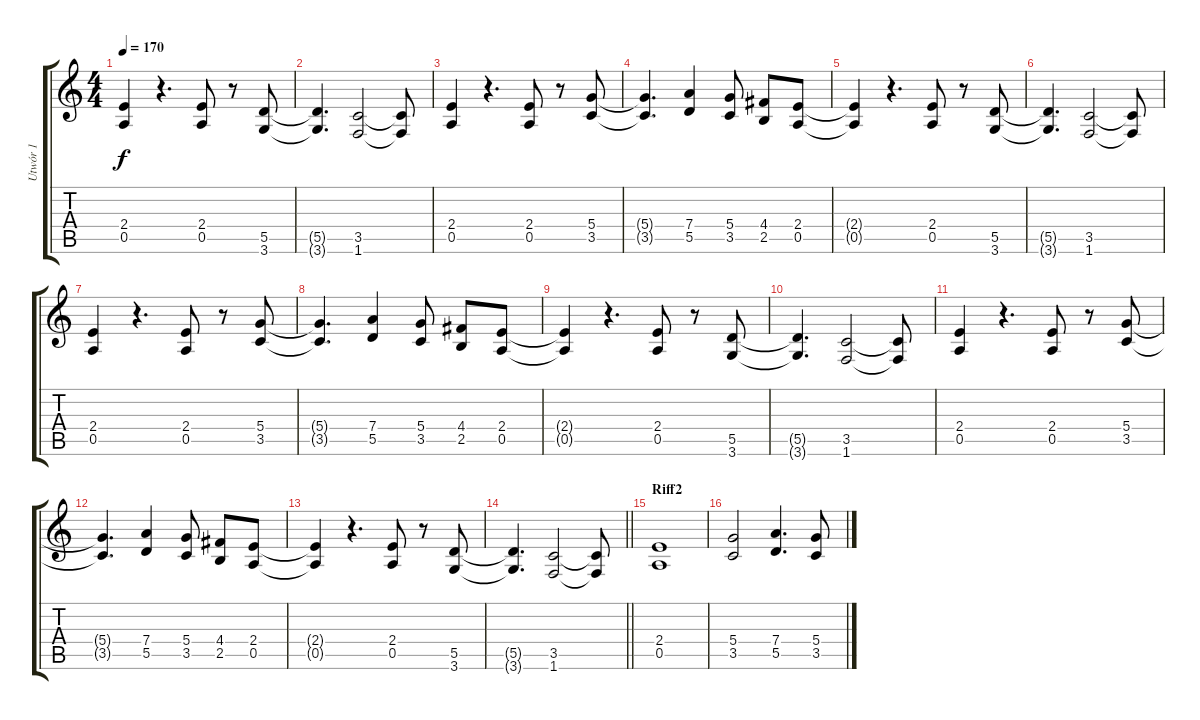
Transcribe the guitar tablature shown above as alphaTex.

\track ("Utwór 1" "Utwór 1") {instrument distortionguitar}
\staff {score tabs}
\tuning (E4 B3 G3 D3 A2 E2) {hide}
\ts (4 4)
\tempo 170
\clef g2
\ks c
(2.4{t} 0.5{t}).4{dy f} r.4{d} (2.4 0.5).8 r.8 (5.5 3.6).8 |
(5.5{t} 3.6{t}).4{d} (3.5 1.6).2 (3.5{t} 1.6{t}).8 |
(2.4 0.5).4 r.4{d} (2.4 0.5).8 r.8 (5.4 3.5).8 |
(5.4{t} 3.5{t}).4{d} (7.4 5.5).4 (5.4 3.5).8 (4.4 2.5).8 (2.4 0.5).8 |
(2.4{t} 0.5{t}).4 r.4{d} (2.4 0.5).8 r.8 (5.5 3.6).8 |
(5.5{t} 3.6{t}).4{d} (3.5 1.6).2 (3.5{t} 1.6{t}).8 |
(2.4 0.5).4 r.4{d} (2.4 0.5).8 r.8 (5.4 3.5).8 |
(5.4{t} 3.5{t}).4{d} (7.4 5.5).4 (5.4 3.5).8 (4.4 2.5).8 (2.4 0.5).8 |
(2.4{t} 0.5{t}).4 r.4{d} (2.4 0.5).8 r.8 (5.5 3.6).8 |
(5.5{t} 3.6{t}).4{d} (3.5 1.6).2 (3.5{t} 1.6{t}).8 |
(2.4 0.5).4 r.4{d} (2.4 0.5).8 r.8 (5.4 3.5).8 |
(5.4{t} 3.5{t}).4{d} (7.4 5.5).4 (5.4 3.5).8 (4.4 2.5).8 (2.4 0.5).8 |
(2.4{t} 0.5{t}).4 r.4{d} (2.4 0.5).8 r.8 (5.5 3.6).8 |
\barLineRight lightlight
(5.5{t} 3.6{t}).4{d} (3.5 1.6).2 (3.5{t} 1.6{t}).8 |
\section ("" "Riff2")
(2.4 0.5).1 |
(5.4 3.5).2 (7.4 5.5).4{d} (5.4 3.5).8
